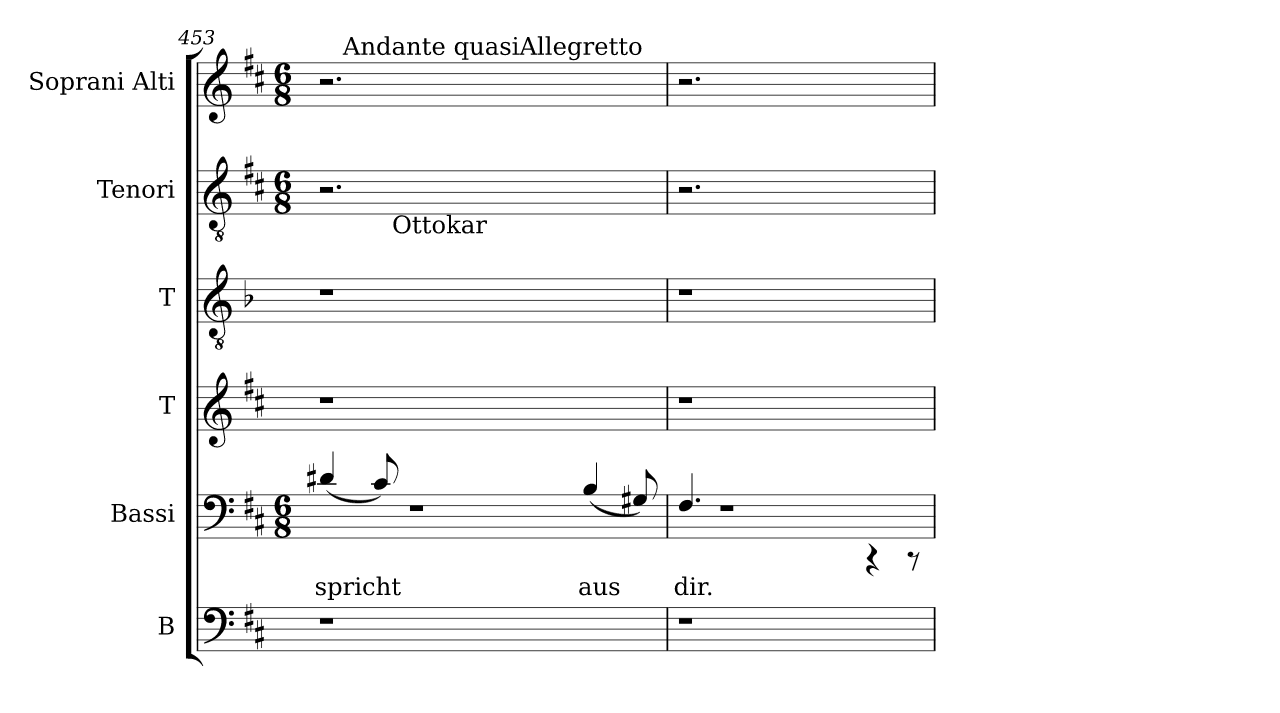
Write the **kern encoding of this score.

**kern	**kern	**text	**kern	**kern	**kern	**kern
*part6	*part5	*part5	*part4	*part3	*part2	*part1
*staff6	*staff5	*staff5	*staff4	*staff3	*staff2	*staff1
*I"B	*I"Bassi	*	*I"T	*I"T	*I"Tenori	*I"Soprani  Alti
*I'B	*I'B	*	*I'T	*I'T	*I'T	*I'S  A
!!LO:PB:g=z
*clefF4	*clefF4	*	*clefG2	*clefGv2	*clefGv2	*clefG2
*k[f#c#]	*k[f#c#]	*	*k[f#c#]	*k[b-]	*k[f#c#]	*k[f#c#]
*D:	*D:	*	*D:	*F:	*D:	*D:
*	*M6/8	*	*	*	*M6/8	*M6/8
=453	=453	=453	=453	=453	=453	=453
!	!	!LO:LY:b:cj	!	!	!LO:N:vis=1	!LO:N:vis=1
*	*	*	*	*	*^	*^
1r	(>4d#X/	spricht	1r	1r	2.r	4ryy	2.r	16.ryy
!	!	!	!	!	!	!	!	!LO:TX:a:t=Andante quasiAllegretto
.	.	.	.	.	.	.	.	1ryy
.	8c#/)	.	.	.	.	16ryy	.	.
!	!	!	!	!	!	!LO:TX:b:t=Ottokar	!	!
.	.	.	.	.	.	1ryy	.	.
.	1r	.	.	.	.	.	.	.
.	.	.	.	.	1ryy	.	1ryy	.
2.ryy	.	.	2.ryy	2.ryy	.	.	.	.
.	.	.	.	.	.	.	.	2ryy
.	.	.	.	.	.	4..ryy	.	.
!	!	!LO:LY:b:cj	!	!	!	!	!	!
.	(>4B/	aus	.	.	.	.	.	.
.	.	.	.	.	.	.	.	8ryy
.	8G#X/)	.	.	.	.	.	.	.
.	.	.	.	.	.	.	.	32ryy
=454	=454	=454	=454	=454	=454	=454	=454	=454
!	!LO:N:vis=4.	!LO:LY:b:cj	!	!	!LO:N:vis=1	!	!LO:N:vis=1	!
*	*	*	*	*	*v	*v	*	*
*	*	*	*	*	*	*v	*v
1r	4F#/	dir.	1r	1r	2.r	2.r
.	1r	.	.	.	.	.
.	.	.	.	.	2..ryy	2..ryy
2ryy	.	.	2ryy	2ryy	.	.
.	4rBBB	.	.	.	.	.
8ryy	8rBBB	.	8ryy	8ryy	.	.
=	=	=	=	=	=	=
*-	*-	*-	*-	*-	*-	*-
